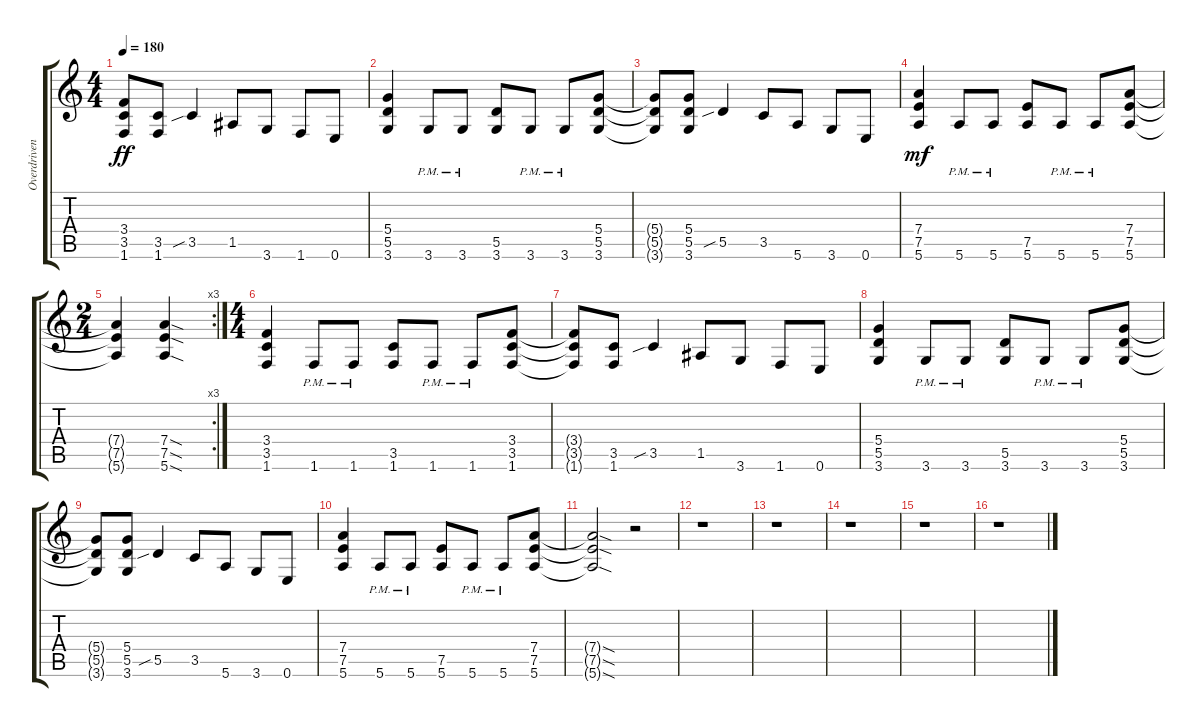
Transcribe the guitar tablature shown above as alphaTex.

\track ("Overdriven Guitar" "Overdriven") {instrument overdrivenguitar}
\staff {score tabs}
\tuning (E4 B3 G3 D3 A2 E2) {hide}
\ts (4 4)
\tempo 180
\clef g2
\ks c
(3.4{t} 3.5{t} 1.6{t}).8{dy ff} (3.5 1.6).8 3.5{sib}.4 1.5.8 3.6.8 1.6.8 0.6.8 |
(5.4 5.5 3.6).4 3.6{pm}.8 3.6{pm}.8 (5.5 3.6).8 3.6{pm}.8 3.6{pm}.8 (5.4 5.5 3.6).8 |
(5.4{t} 5.5{t} 3.6{t}).8 (5.4 5.5 3.6).8 5.5{sib}.4 3.5.8 5.6.8 3.6.8 0.6.8 |
(7.4 7.5 5.6).4{dy mf} 5.6{pm}.8 5.6{pm}.8 (7.5 5.6).8 5.6{pm}.8 5.6{pm}.8 (7.4 7.5 5.6).8 |
\rc 3
\ts (2 4)
(7.4{t} 7.5{t} 5.6{t}).4 (7.4{sod} 7.5{sod} 5.6{sod}).4 |
\ts (4 4)
(3.4 3.5 1.6).4 1.6{pm}.8 1.6{pm}.8 (3.5 1.6).8 1.6{pm}.8 1.6{pm}.8 (3.4 3.5 1.6).8 |
(3.4{t} 3.5{t} 1.6{t}).8 (3.5 1.6).8 3.5{sib}.4 1.5.8 3.6.8 1.6.8 0.6.8 |
(5.4 5.5 3.6).4 3.6{pm}.8 3.6{pm}.8 (5.5 3.6).8 3.6{pm}.8 3.6{pm}.8 (5.4 5.5 3.6).8 |
(5.4{t} 5.5{t} 3.6{t}).8 (5.4 5.5 3.6).8 5.5{sib}.4 3.5.8 5.6.8 3.6.8 0.6.8 |
(7.4 7.5 5.6).4 5.6{pm}.8 5.6{pm}.8 (7.5 5.6).8 5.6{pm}.8 5.6{pm}.8 (7.4 7.5 5.6).8 |
(7.4{sod t} 7.5{sod t} 5.6{sod t}).2 r.2 |
r.1 |
r.1 |
r.1 |
r.1 |
r.1
